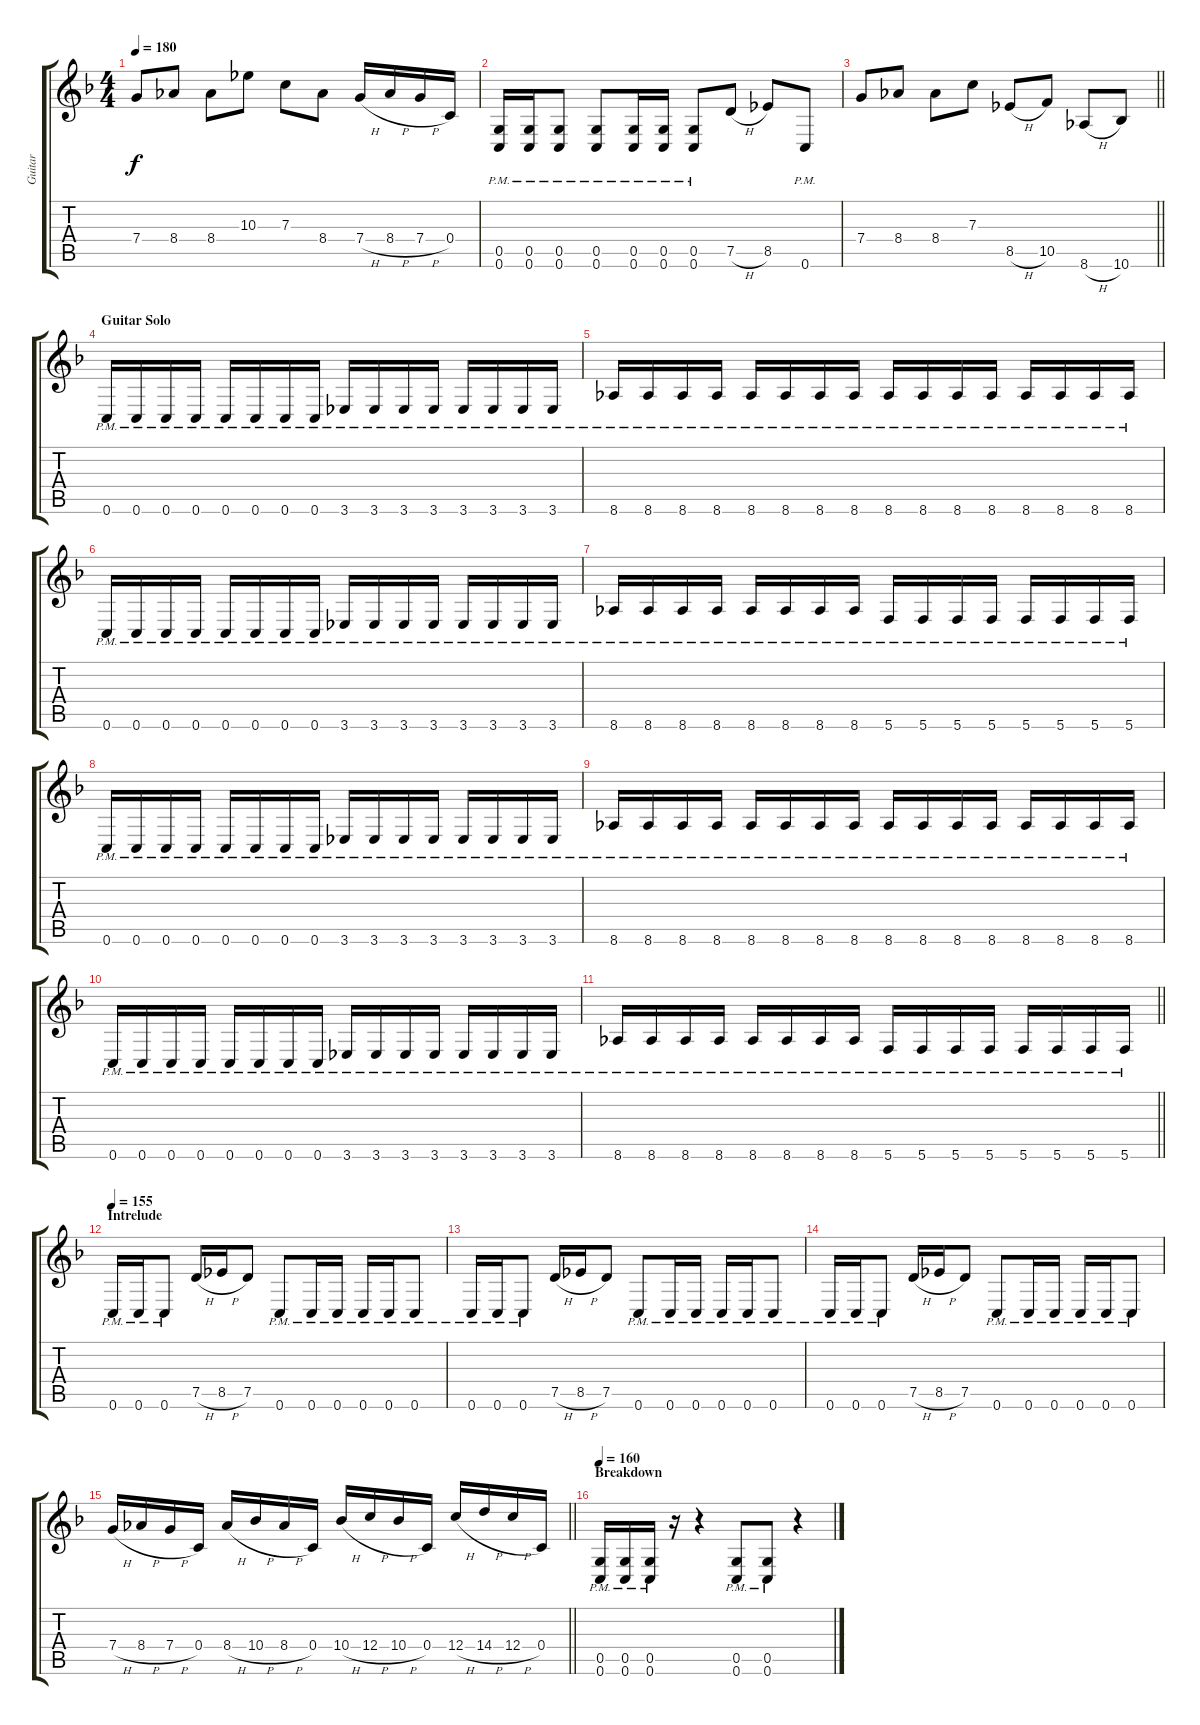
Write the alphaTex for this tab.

\track ("Guitar" "Guitar") {instrument distortionguitar}
\staff {score tabs}
\tuning (D4 A3 F3 C3 G2 C2) {hide}
\ts (4 4)
\tempo 180
\clef g2
\ks f
7.4.8{dy f} 8.4.8 8.4.8 10.3.8 7.3.8 8.4.8 7.4{h}.16 8.4{h}.16 7.4{h}.16 0.4.16 |
(0.5{pm} 0.6{pm}).16 (0.5{pm} 0.6{pm}).16 (0.5{pm} 0.6{pm}).8 (0.5{pm} 0.6{pm}).8 (0.5{pm} 0.6{pm}).16 (0.5{pm} 0.6{pm}).16 (0.5{pm} 0.6{pm}).8 7.5{h}.8 8.5.8 0.6{pm}.8 |
\barLineRight lightlight
7.4.8 8.4.8 8.4.8 7.3.8 8.5{h}.8 10.5.8 8.6{h}.8 10.6.8 |
\section ("" "Guitar Solo")
0.6{pm}.16 0.6{pm}.16 0.6{pm}.16 0.6{pm}.16 0.6{pm}.16 0.6{pm}.16 0.6{pm}.16 0.6{pm}.16 3.6{pm}.16 3.6{pm}.16 3.6{pm}.16 3.6{pm}.16 3.6{pm}.16 3.6{pm}.16 3.6{pm}.16 3.6{pm}.16 |
8.6{pm}.16 8.6{pm}.16 8.6{pm}.16 8.6{pm}.16 8.6{pm}.16 8.6{pm}.16 8.6{pm}.16 8.6{pm}.16 8.6{pm}.16 8.6{pm}.16 8.6{pm}.16 8.6{pm}.16 8.6{pm}.16 8.6{pm}.16 8.6{pm}.16 8.6{pm}.16 |
0.6{pm}.16 0.6{pm}.16 0.6{pm}.16 0.6{pm}.16 0.6{pm}.16 0.6{pm}.16 0.6{pm}.16 0.6{pm}.16 3.6{pm}.16 3.6{pm}.16 3.6{pm}.16 3.6{pm}.16 3.6{pm}.16 3.6{pm}.16 3.6{pm}.16 3.6{pm}.16 |
8.6{pm}.16 8.6{pm}.16 8.6{pm}.16 8.6{pm}.16 8.6{pm}.16 8.6{pm}.16 8.6{pm}.16 8.6{pm}.16 5.6{pm}.16 5.6{pm}.16 5.6{pm}.16 5.6{pm}.16 5.6{pm}.16 5.6{pm}.16 5.6{pm}.16 5.6{pm}.16 |
0.6{pm}.16 0.6{pm}.16 0.6{pm}.16 0.6{pm}.16 0.6{pm}.16 0.6{pm}.16 0.6{pm}.16 0.6{pm}.16 3.6{pm}.16 3.6{pm}.16 3.6{pm}.16 3.6{pm}.16 3.6{pm}.16 3.6{pm}.16 3.6{pm}.16 3.6{pm}.16 |
8.6{pm}.16 8.6{pm}.16 8.6{pm}.16 8.6{pm}.16 8.6{pm}.16 8.6{pm}.16 8.6{pm}.16 8.6{pm}.16 8.6{pm}.16 8.6{pm}.16 8.6{pm}.16 8.6{pm}.16 8.6{pm}.16 8.6{pm}.16 8.6{pm}.16 8.6{pm}.16 |
0.6{pm}.16 0.6{pm}.16 0.6{pm}.16 0.6{pm}.16 0.6{pm}.16 0.6{pm}.16 0.6{pm}.16 0.6{pm}.16 3.6{pm}.16 3.6{pm}.16 3.6{pm}.16 3.6{pm}.16 3.6{pm}.16 3.6{pm}.16 3.6{pm}.16 3.6{pm}.16 |
\barLineRight lightlight
8.6{pm}.16 8.6{pm}.16 8.6{pm}.16 8.6{pm}.16 8.6{pm}.16 8.6{pm}.16 8.6{pm}.16 8.6{pm}.16 5.6{pm}.16 5.6{pm}.16 5.6{pm}.16 5.6{pm}.16 5.6{pm}.16 5.6{pm}.16 5.6{pm}.16 5.6{pm}.16 |
\section ("" "Intrelude")
\tempo 155
0.6{pm}.16 0.6{pm}.16 0.6{pm}.8 7.5{h}.16 8.5{h}.16 7.5.8 0.6{pm}.8 0.6{pm}.16 0.6{pm}.16 0.6{pm}.16 0.6{pm}.16 0.6{pm}.8 |
0.6{pm}.16 0.6{pm}.16 0.6{pm}.8 7.5{h}.16 8.5{h}.16 7.5.8 0.6{pm}.8 0.6{pm}.16 0.6{pm}.16 0.6{pm}.16 0.6{pm}.16 0.6{pm}.8 |
0.6{pm}.16 0.6{pm}.16 0.6{pm}.8 7.5{h}.16 8.5{h}.16 7.5.8 0.6{pm}.8 0.6{pm}.16 0.6{pm}.16 0.6{pm}.16 0.6{pm}.16 0.6{pm}.8 |
\barLineRight lightlight
7.4{h}.16 8.4{h}.16 7.4{h}.16 0.4.16 8.4{h}.16 10.4{h}.16 8.4{h}.16 0.4.16 10.4{h}.16 12.4{h}.16 10.4{h}.16 0.4.16 12.4{h}.16 14.4{h}.16 12.4{h}.16 0.4.16 |
\section ("" "Breakdown")
\tempo 160
(0.5{pm} 0.6{pm}).16 (0.5{pm} 0.6{pm}).16 (0.5{pm} 0.6{pm}).16 r.16 r.4 (0.5{pm} 0.6{pm}).8 (0.5{pm} 0.6{pm}).8 r.4
